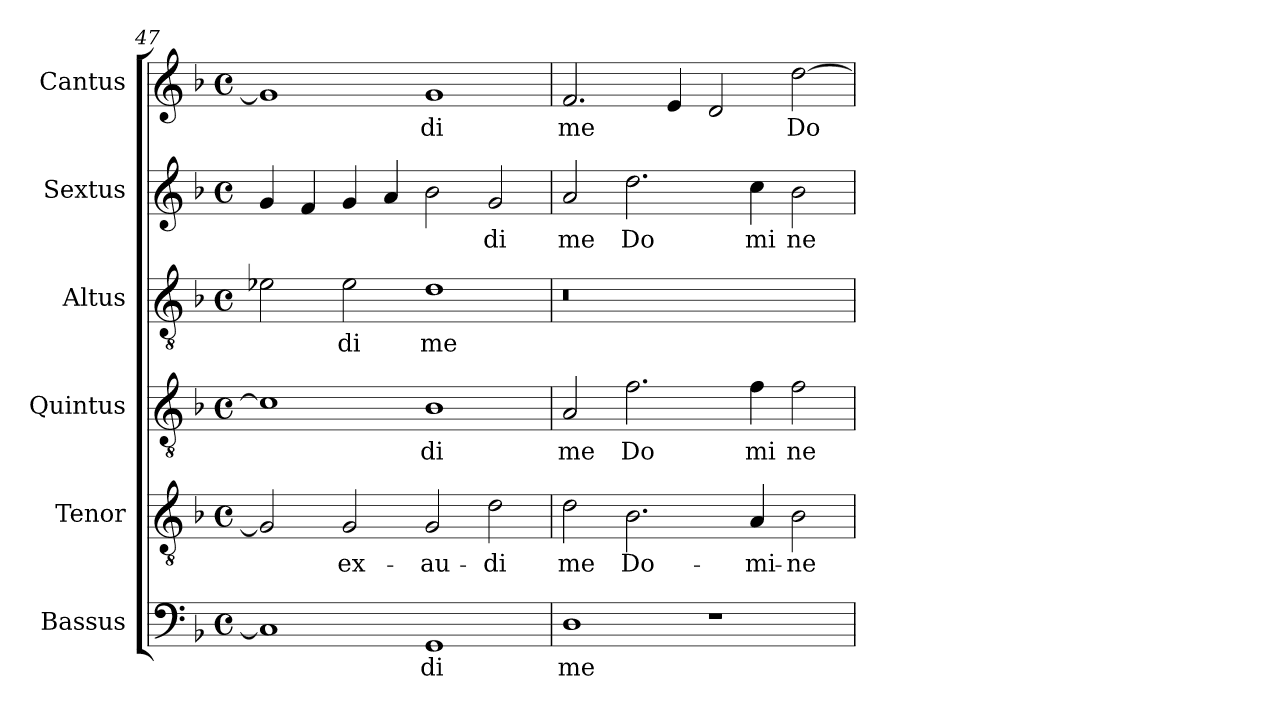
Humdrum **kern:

**kern	**text	**kern	**text	**kern	**text	**kern	**text	**kern	**text	**kern	**text
*part6	*part6	*part5	*part5	*part4	*part4	*part3	*part3	*part2	*part2	*part1	*part1
*staff6	*staff6	*staff5	*staff5	*staff4	*staff4	*staff3	*staff3	*staff2	*staff2	*staff1	*staff1
*I"Bassus	*	*I"Tenor	*	*I"Quintus	*	*I"Altus	*	*I"Sextus	*	*I"Cantus	*
*clefF4	*	*clefGv2	*	*clefGv2	*	*clefGv2	*	*clefG2	*	*clefG2	*
*k[b-]	*	*k[b-]	*	*k[b-]	*	*k[b-]	*	*k[b-]	*	*k[b-]	*
*F:	*	*F:	*	*F:	*	*F:	*	*F:	*	*F:	*
*M4/4	*	*M4/4	*	*M4/4	*	*M4/4	*	*M4/4	*	*M4/4	*
*met(c)	*	*met(c)	*	*met(c)	*	*met(c)	*	*met(c)	*	*met(c)	*
=47	=47	=47	=47	=47	=47	=47	=47	=47	=47	=47	=47
1C]	.	2G/]	.	1c]	.	2e-X\	.	4g/	.	1g]	.
.	.	.	.	.	.	.	.	4f/	.	.	.
!	!	!	!LO:LY:b:cj	!	!	!	!LO:LY:b:cj	!	!	!	!
.	.	2G/	ex-	.	.	2e-\	di	4g/	.	.	.
.	.	.	.	.	.	.	.	4a/	.	.	.
!	!LO:LY:b:cj	!	!LO:LY:b:cj	!	!LO:LY:b:cj	!	!LO:LY:b:cj	!	!	!	!LO:LY:b:cj
1GG	-di	2G/	-au-	1B-	di	1d	me	2b-\	.	1g	di
!	!	!	!LO:LY:b:cj	!	!	!	!	!	!LO:LY:b:cj	!	!
.	.	2d\	-di	.	.	.	.	2g/	di	.	.
=48	=48	=48	=48	=48	=48	=48	=48	=48	=48	=48	=48
!	!LO:LY:b:cj	!	!LO:LY:b:cj	!	!LO:LY:b:cj	!	!	!	!LO:LY:b:cj	!	!LO:LY:b
1D	me	2d\	me	2A/	me	0r	.	2a/	me	2.f/	me
!	!	!	!LO:LY:b:cj	!	!LO:LY:b:cj	!	!	!	!LO:LY:b:cj	!	!
.	.	2.B-\	Do-	2.f\	Do	.	.	2.dd\	Do	.	.
.	.	.	.	.	.	.	.	.	.	4e/	.
1r	.	.	.	.	.	.	.	.	.	2d/	.
!	!	!	!LO:LY:b:cj	!	!LO:LY:b:cj	!	!	!	!LO:LY:b:cj	!	!
.	.	4A/	-mi-	4f\	mi	.	.	4cc\	mi	.	.
!	!	!	!LO:LY:b:cj	!	!LO:LY:b:cj	!	!	!	!LO:LY:b:cj	!	!LO:LY:b
.	.	2B-\	-ne	2f\	ne	.	.	2b-\	ne	[>2dd\	Do
=	=	=	=	=	=	=	=	=	=	=	=
*-	*-	*-	*-	*-	*-	*-	*-	*-	*-	*-	*-
